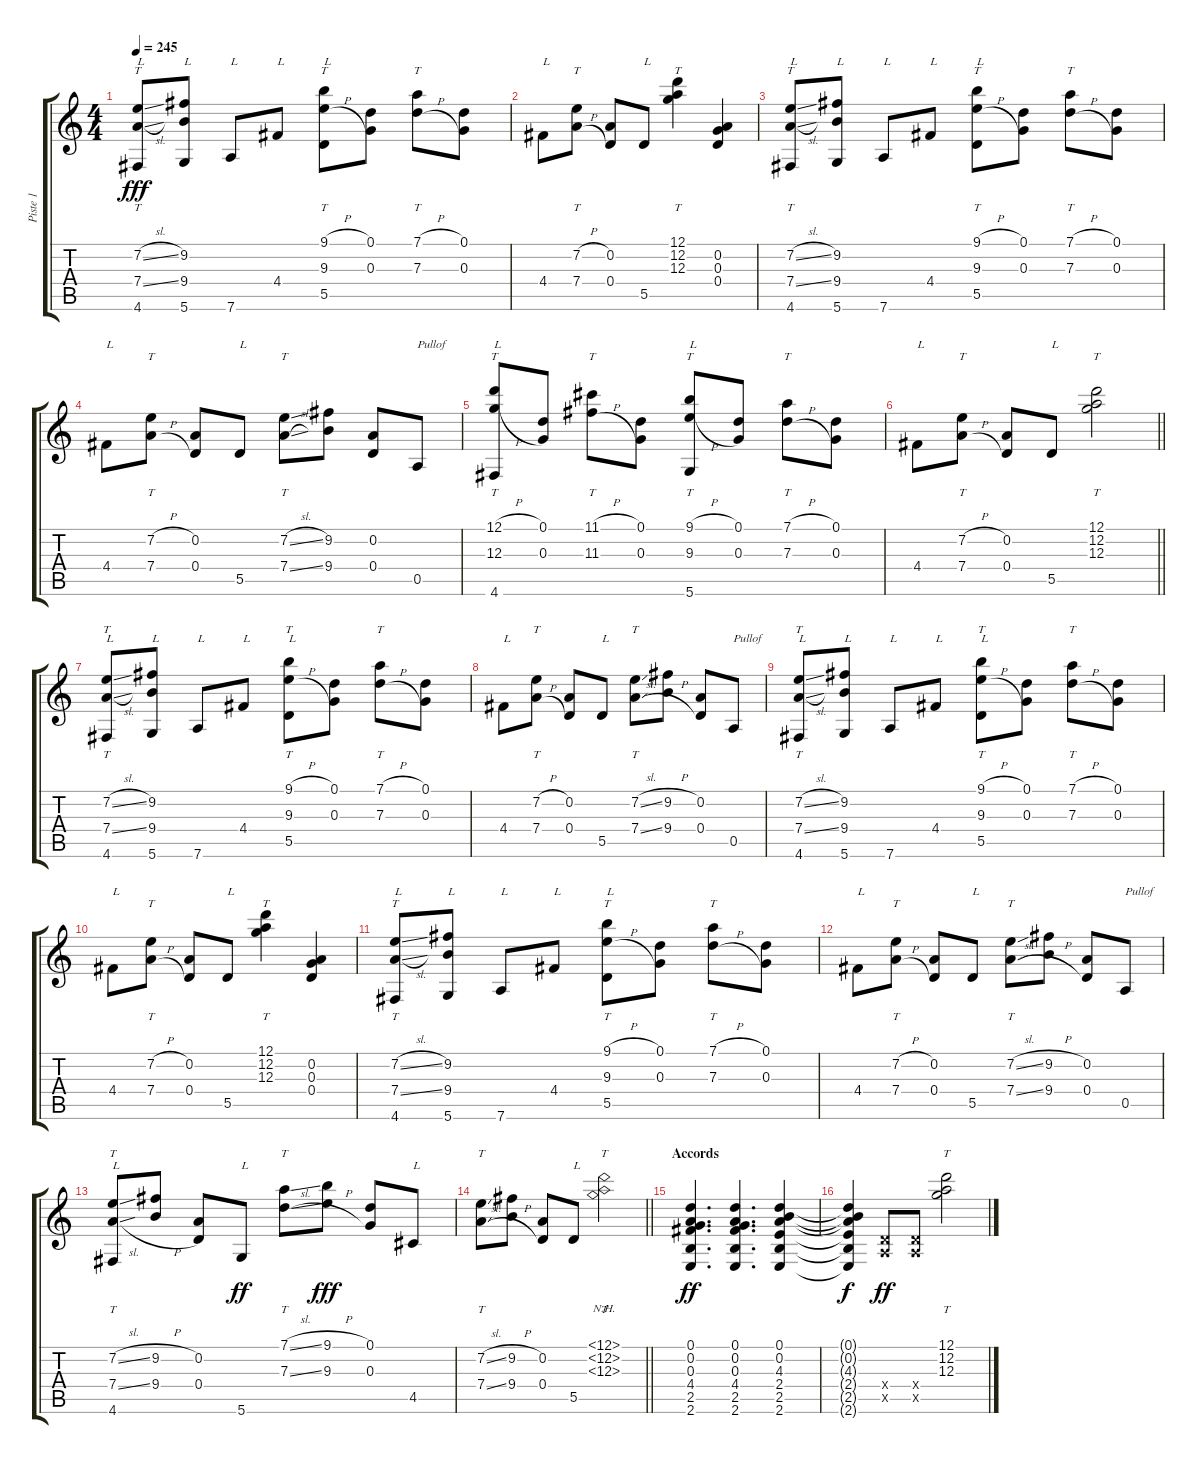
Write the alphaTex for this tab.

\track ("Piste 1" "Piste 1") {instrument acousticguitarsteel}
\staff {score tabs}
\tuning (D4 A3 G3 D3 A2 D2) {hide}
\ts (4 4)
\tempo 245
\clef g2
\ks c
(7.2{sl} 7.4{sl} 4.6).8{tt txt "L" dy fff} (9.2 9.4 5.6).8{txt "L"} 7.6.8{txt "L"} 4.4.8{txt "L"} (9.1{h} 9.3{h} 5.5).8{tt txt "L"} (0.1 0.3).8 (7.1{h} 7.3{h}).8{tt} (0.1 0.3).8 |
4.4.8{txt "L"} (7.2{h} 7.4{h}).8{tt} (0.2 0.4).8 5.5.8{txt "L"} (12.1 12.2 12.3).4{tt} (0.2 0.3 0.4).4 |
(7.2{sl} 7.4{sl} 4.6).8{tt txt "L"} (9.2 9.4 5.6).8{txt "L"} 7.6.8{txt "L"} 4.4.8{txt "L"} (9.1{h} 9.3{h} 5.5).8{tt txt "L"} (0.1 0.3).8 (7.1{h} 7.3{h}).8{tt} (0.1 0.3).8 |
4.4.8{txt "L"} (7.2{h} 7.4{h}).8{tt} (0.2 0.4).8 5.5.8{txt "L"} (7.2{sl} 7.4{sl}).8{tt} (9.2 9.4).8 (0.2 0.4).8 0.5.8{txt "Pullof"} |
(12.1{h} 12.3{h} 4.6).8{tt txt "L"} (0.1 0.3).8 (11.1{h} 11.3{h}).8{tt} (0.1 0.3).8 (9.1{h} 9.3{h} 5.6).8{tt txt "L"} (0.1 0.3).8 (7.1{h} 7.3{h}).8{tt} (0.1 0.3).8 |
\barLineRight lightlight
4.4.8{txt "L"} (7.2{h} 7.4{h}).8{tt} (0.2 0.4).8 5.5.8{txt "L"} (12.1 12.2 12.3).2{tt} |
\section ("" " ")
(7.2{sl} 7.4{sl} 4.6).8{tt txt "L"} (9.2 9.4 5.6).8{txt "L"} 7.6.8{txt "L"} 4.4.8{txt "L"} (9.1{h} 9.3{h} 5.5).8{tt txt "L"} (0.1 0.3).8 (7.1{h} 7.3{h}).8{tt} (0.1 0.3).8 |
4.4.8{txt "L"} (7.2{h} 7.4{h}).8{tt} (0.2 0.4).8 5.5.8{txt "L"} (7.2{sl} 7.4{sl}).8{tt} (9.2{h} 9.4{h}).8 (0.2 0.4).8 0.5.8{txt "Pullof"} |
(7.2{sl} 7.4{sl} 4.6).8{tt txt "L"} (9.2 9.4 5.6).8{txt "L"} 7.6.8{txt "L"} 4.4.8{txt "L"} (9.1{h} 9.3{h} 5.5).8{tt txt "L"} (0.1 0.3).8 (7.1{h} 7.3{h}).8{tt} (0.1 0.3).8 |
4.4.8{txt "L"} (7.2{h} 7.4{h}).8{tt} (0.2 0.4).8 5.5.8{txt "L"} (12.1 12.2 12.3).4{tt} (0.2 0.3 0.4).4 |
(7.2{sl} 7.4{sl} 4.6).8{tt txt "L"} (9.2 9.4 5.6).8{txt "L"} 7.6.8{txt "L"} 4.4.8{txt "L"} (9.1{h} 9.3{h} 5.5).8{tt txt "L"} (0.1 0.3).8 (7.1{h} 7.3{h}).8{tt} (0.1 0.3).8 |
4.4.8{txt "L"} (7.2{h} 7.4{h}).8{tt} (0.2 0.4).8 5.5.8{txt "L"} (7.2{sl} 7.4{sl}).8{tt} (9.2{h} 9.4{h}).8 (0.2 0.4).8 0.5.8{txt "Pullof"} |
(7.2{sl} 7.4{sl} 4.6).8{tt txt "L"} (9.2{h} 9.4{h}).8 (0.2 0.4).8 5.6.8{txt "L" dy ff} (7.1{sl} 7.3{sl}).8{tt} (9.1{h} 9.3{h}).8{dy fff} (0.1 0.3).8 4.5.8{txt "L"} |
\barLineRight lightlight
(7.2{sl} 7.4{sl}).8{tt} (9.2{h} 9.4{h}).8 (0.2 0.4).8 5.5.8{txt "L"} (12.1{nh} 12.2{nh} 12.3{nh}).2{tt} |
\section ("" "Accords")
(0.1 0.2 0.3 4.4 2.5 2.6).4{d dy ff} (0.1 0.2 0.3 4.4 2.5 2.6).4{d} (0.1 0.2 4.3 2.4 2.5 2.6).4 |
(0.1{t} 0.2{t} 4.3{t} 2.4{t} 2.5{t} 2.6{t}).4{dy f} (0.4{x} 0.5{x}).8{dy ff} (0.4{x} 0.5{x}).8 (12.1 12.2 12.3).2{tt}
